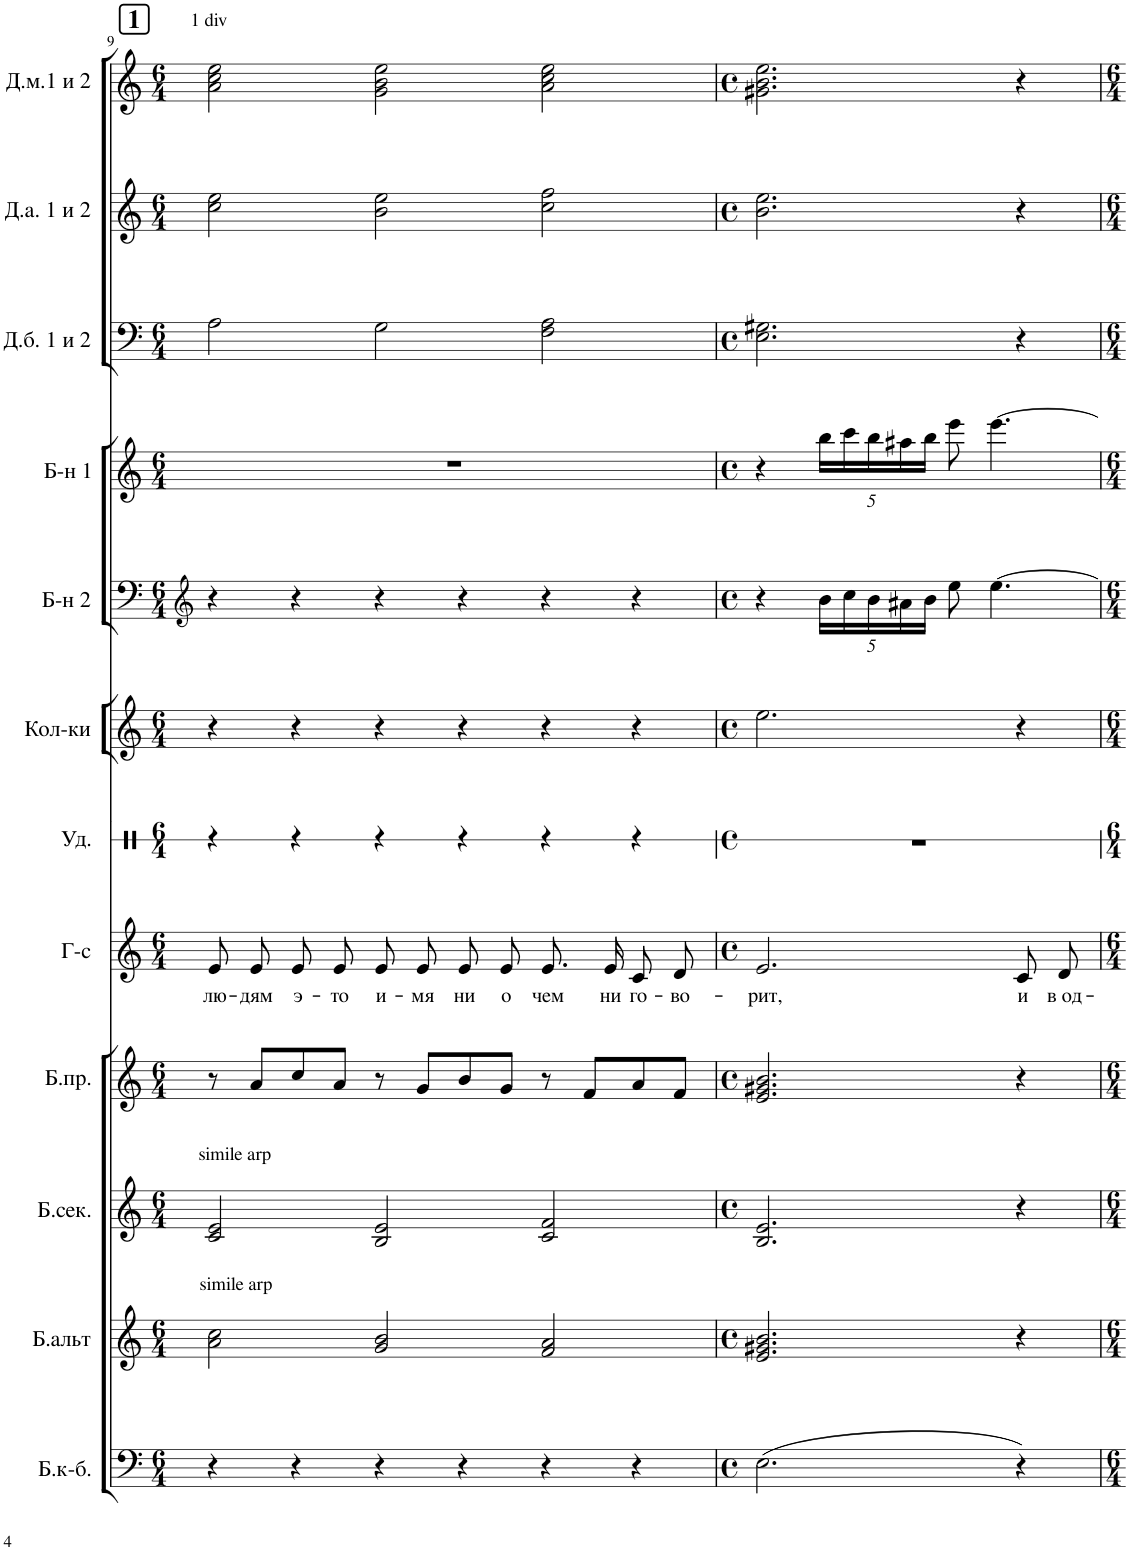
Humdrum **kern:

**kern	**kern	**kern	**kern	**kern	**text	**kern	**kern	**kern	**kern	**kern	**kern	**kern
*part12	*part11	*part10	*part9	*part8	*part8	*part7	*part6	*part5	*part4	*part3	*part2	*part1
*staff12	*staff11	*staff10	*staff9	*staff8	*staff8	*staff7	*staff6	*staff5	*staff4	*staff3	*staff2	*staff1
*I"Балалайка к-бас	*I"Балалайка альт	*I"Балалайка секунда	*I"Балалайка прима	*I"Голос	*	*I"Ударные	*I"Колокольчики	*I"Баян 2	*I"Баян 1	*I"Д.бас 1 и 2	*I"Д.альт 1 и 2	*I"Д.мал.1 и 2
!!LO:PB:g=z
*clefF4	*clefG2	*clefG2	*clefG2	*clefG2	*	*clefX	*clefG2	*clefG2	*clefG2	*clefF4	*clefG2	*clefG2
*k[]	*k[]	*k[]	*k[]	*k[]	*	*k[]	*k[]	*k[]	*k[]	*k[]	*k[]	*k[]
*M6/4	*M6/4	*M6/4	*M6/4	*M6/4	*	*M6/4	*M6/4	*M6/4	*M6/4	*M6/4	*M6/4	*M6/4
!!LO:REH:place=s1:a:B:cj:fs=14:t=1
=9	=9	=9	=9	=9	=9	=9	=9	=9	=9	=9	=9	=9
!	!	!	!	!	!	!	!	!	!	!	!	!LO:TX:a:t=1 div
!	!	!LO:TX:a:t=simile arp	!	!	!	!	!	!	!	!	!	!
!	!LO:TX:a:t=simile arp	!	!	!	!	!	!	!	!	!	!	!
!	!	!	!	!	!LO:LY:b	!	!	!	!	!	!	!
4r	2a\ 2cc\	2c/ 2e/	8r	8e/L	лю-	4r	4r	4r	1.r	2A\	2cc\ 2ee\	2a\ 2cc\ 2ee\
!	!	!	!	!	!LO:LY:b	!	!	!	!	!	!	!
.	.	.	8a/L	8e/	-дям	.	.	.	.	.	.	.
!	!	!	!	!	!LO:LY:b	!	!	!	!	!	!	!
4r	.	.	8cc/	8e/	э-	4r	4r	4r	.	.	.	.
!	!	!	!	!	!LO:LY:b	!	!	!	!	!	!	!
.	.	.	8a/J	8e/	-то	.	.	.	.	.	.	.
!	!	!	!	!	!LO:LY:b	!	!	!	!	!	!	!
4r	2g/ 2b/	2B/ 2e/	8r	8e/	и-	4r	4r	4r	.	2G\	2b\ 2ee\	2g\ 2b\ 2ee\
!	!	!	!	!	!LO:LY:b	!	!	!	!	!	!	!
.	.	.	8g/L	8e/J	-мя	.	.	.	.	.	.	.
!	!	!	!	!	!LO:LY:b	!	!	!	!	!	!	!
4r	.	.	8b/	8e/L	ни	4r	4r	4r	.	.	.	.
!	!	!	!	!	!LO:LY:b	!	!	!	!	!	!	!
.	.	.	8g/J	8e/	о	.	.	.	.	.	.	.
!	!	!	!	!	!LO:LY:b	!	!	!	!	!	!	!
4r	2f/ 2a/	2c/ 2f/	8r	8.e/	чем	4r	4r	4r	.	2F\ 2A\	2cc\ 2ff\	2a\ 2cc\ 2ee\
.	.	.	8f/L	.	.	.	.	.	.	.	.	.
!	!	!	!	!	!LO:LY:b	!	!	!	!	!	!	!
.	.	.	.	16e/K	ни	.	.	.	.	.	.	.
!	!	!	!	!	!LO:LY:b	!	!	!	!	!	!	!
4r	.	.	8a/	8c/	го-	4r	4r	4r	.	.	.	.
!	!	!	!	!	!LO:LY:b	!	!	!	!	!	!	!
.	.	.	8f/J	8d/J	-во-	.	.	.	.	.	.	.
=10	=10	=10	=10	=10	=10	=10	=10	=10	=10	=10	=10	=10
*M4/4	*M4/4	*M4/4	*M4/4	*M4/4	*	*M4/4	*M4/4	*M4/4	*M4/4	*M4/4	*M4/4	*M4/4
*met(c)	*met(c)	*met(c)	*met(c)	*met(c)	*	*met(c)	*met(c)	*met(c)	*met(c)	*met(c)	*met(c)	*met(c)
!	!	!	!	!	!LO:LY:b	!	!	!	!	!	!	!
(2.E\	2.e/ 2.g#X/ 2.b/	2.B/ 2.e/	2.e/ 2.g#X/ 2.b/	2.e/	-рит,	1r	2.ee\	4r	4r	2.E\ 2.G#X\	2.b\ 2.ee\	2.g#X\ 2.b\ 2.ee\
*	*	*	*	*	*	*	*	*Xbrackettup	*Xbrackettup	*	*	*
.	.	.	.	.	.	.	.	20b\LL	20bb\LL	.	.	.
.	.	.	.	.	.	.	.	20cc\	20ccc\	.	.	.
.	.	.	.	.	.	.	.	20b\	20bb\	.	.	.
.	.	.	.	.	.	.	.	20a#X\	20aa#X\	.	.	.
.	.	.	.	.	.	.	.	20b\JJ	20bb\JJ	.	.	.
.	.	.	.	.	.	.	.	8ee\	8eee\	.	.	.
.	.	.	.	.	.	.	.	[4.ee\	[4.eee\	.	.	.
!	!	!	!	!	!LO:LY:b	!	!	!	!	!	!	!
4r)	4r	4r	4r	8c/L	и	.	4r	.	.	4r	4r	4r
!	!	!	!	!	!LO:LY:b	!	!	!	!	!	!	!
.	.	.	.	8d/J	в од-	.	.	.	.	.	.	.
=	=	=	=	=	=	=	=	=	=	=	=	=
*-	*-	*-	*-	*-	*-	*-	*-	*-	*-	*-	*-	*-
